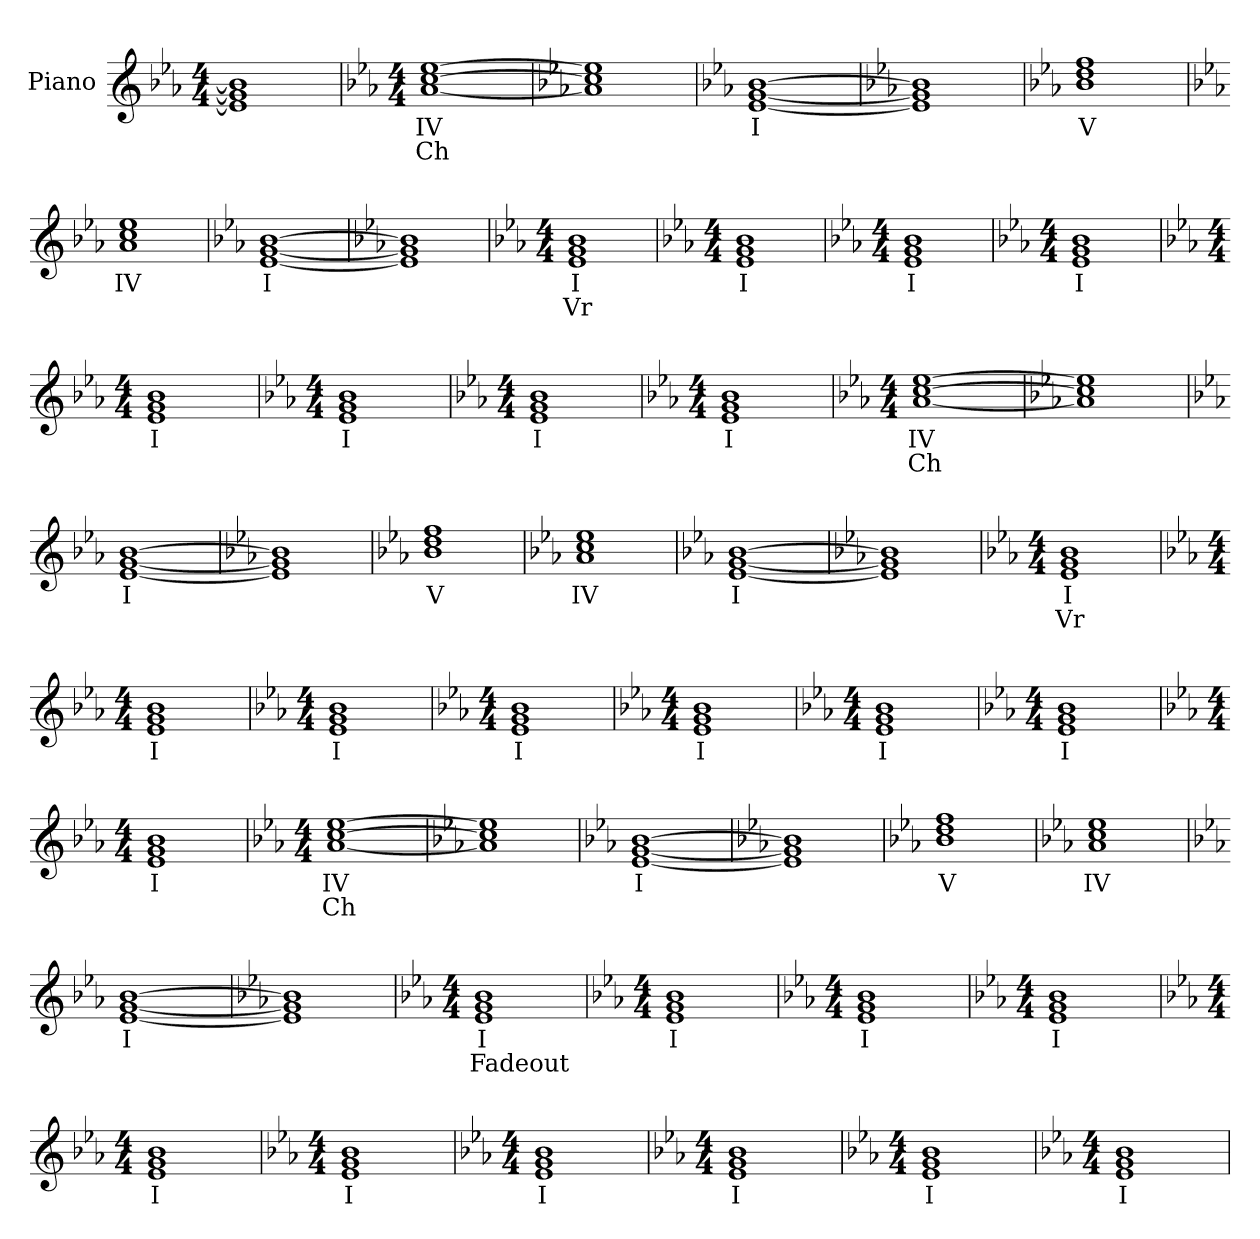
**kern	**text	**text
*part1	*part1	*part1
*staff1	*staff1	*staff1
*I"Piano	*	*
*I'Pno	*	*
*k[b-e-a-]	*	*
*E-:	*	*
*M4/4	*	*
=	=	=
1e-] 1g] 1b-]	.	.
=	=	=
*k[b-e-a-]	*	*
*E-:	*	*
*M4/4	*	*
[1a- [1cc [1ee-	IV	Ch
=	=	=
*k[b-e-a-]	*	*
*E-:	*	*
1a-] 1cc] 1ee-]	.	.
=	=	=
*k[b-e-a-]	*	*
*E-:	*	*
[1e- [1g [1b-	I	.
=	=	=
*k[b-e-a-]	*	*
*E-:	*	*
1e-] 1g] 1b-]	.	.
=	=	=
*k[b-e-a-]	*	*
*E-:	*	*
1b- 1dd 1ff	V	.
=	=	=
*k[b-e-a-]	*	*
*E-:	*	*
1a- 1cc 1ee-	IV	.
=	=	=
*k[b-e-a-]	*	*
*E-:	*	*
[1e- [1g [1b-	I	.
=	=	=
*k[b-e-a-]	*	*
*E-:	*	*
1e-] 1g] 1b-]	.	.
=	=	=
*k[b-e-a-]	*	*
*E-:	*	*
*M4/4	*	*
1e- 1g 1b-	I	Vr
=	=	=
*k[b-e-a-]	*	*
*E-:	*	*
*M4/4	*	*
1e- 1g 1b-	I	.
=	=	=
*k[b-e-a-]	*	*
*E-:	*	*
*M4/4	*	*
1e- 1g 1b-	I	.
=	=	=
*k[b-e-a-]	*	*
*E-:	*	*
*M4/4	*	*
1e- 1g 1b-	I	.
=	=	=
*k[b-e-a-]	*	*
*E-:	*	*
*M4/4	*	*
1e- 1g 1b-	I	.
=	=	=
*k[b-e-a-]	*	*
*E-:	*	*
*M4/4	*	*
1e- 1g 1b-	I	.
=	=	=
*k[b-e-a-]	*	*
*E-:	*	*
*M4/4	*	*
1e- 1g 1b-	I	.
=	=	=
*k[b-e-a-]	*	*
*E-:	*	*
*M4/4	*	*
1e- 1g 1b-	I	.
=	=	=
*k[b-e-a-]	*	*
*E-:	*	*
*M4/4	*	*
[1a- [1cc [1ee-	IV	Ch
=	=	=
*k[b-e-a-]	*	*
*E-:	*	*
1a-] 1cc] 1ee-]	.	.
=	=	=
*k[b-e-a-]	*	*
*E-:	*	*
[1e- [1g [1b-	I	.
=	=	=
*k[b-e-a-]	*	*
*E-:	*	*
1e-] 1g] 1b-]	.	.
=	=	=
*k[b-e-a-]	*	*
*E-:	*	*
1b- 1dd 1ff	V	.
=	=	=
*k[b-e-a-]	*	*
*E-:	*	*
1a- 1cc 1ee-	IV	.
=	=	=
*k[b-e-a-]	*	*
*E-:	*	*
[1e- [1g [1b-	I	.
=	=	=
*k[b-e-a-]	*	*
*E-:	*	*
1e-] 1g] 1b-]	.	.
=	=	=
*k[b-e-a-]	*	*
*E-:	*	*
*M4/4	*	*
1e- 1g 1b-	I	Vr
=	=	=
*k[b-e-a-]	*	*
*E-:	*	*
*M4/4	*	*
1e- 1g 1b-	I	.
=	=	=
*k[b-e-a-]	*	*
*E-:	*	*
*M4/4	*	*
1e- 1g 1b-	I	.
=	=	=
*k[b-e-a-]	*	*
*E-:	*	*
*M4/4	*	*
1e- 1g 1b-	I	.
=	=	=
*k[b-e-a-]	*	*
*E-:	*	*
*M4/4	*	*
1e- 1g 1b-	I	.
=	=	=
*k[b-e-a-]	*	*
*E-:	*	*
*M4/4	*	*
1e- 1g 1b-	I	.
=	=	=
*k[b-e-a-]	*	*
*E-:	*	*
*M4/4	*	*
1e- 1g 1b-	I	.
=	=	=
*k[b-e-a-]	*	*
*E-:	*	*
*M4/4	*	*
1e- 1g 1b-	I	.
=	=	=
*k[b-e-a-]	*	*
*E-:	*	*
*M4/4	*	*
[1a- [1cc [1ee-	IV	Ch
=	=	=
*k[b-e-a-]	*	*
*E-:	*	*
1a-] 1cc] 1ee-]	.	.
=	=	=
*k[b-e-a-]	*	*
*E-:	*	*
[1e- [1g [1b-	I	.
=	=	=
*k[b-e-a-]	*	*
*E-:	*	*
1e-] 1g] 1b-]	.	.
=	=	=
*k[b-e-a-]	*	*
*E-:	*	*
1b- 1dd 1ff	V	.
=	=	=
*k[b-e-a-]	*	*
*E-:	*	*
1a- 1cc 1ee-	IV	.
=	=	=
*k[b-e-a-]	*	*
*E-:	*	*
[1e- [1g [1b-	I	.
=	=	=
*k[b-e-a-]	*	*
*E-:	*	*
1e-] 1g] 1b-]	.	.
=	=	=
*k[b-e-a-]	*	*
*E-:	*	*
*M4/4	*	*
1e- 1g 1b-	I	Fadeout
=	=	=
*k[b-e-a-]	*	*
*E-:	*	*
*M4/4	*	*
1e- 1g 1b-	I	.
=	=	=
*k[b-e-a-]	*	*
*E-:	*	*
*M4/4	*	*
1e- 1g 1b-	I	.
=	=	=
*k[b-e-a-]	*	*
*E-:	*	*
*M4/4	*	*
1e- 1g 1b-	I	.
=	=	=
*k[b-e-a-]	*	*
*E-:	*	*
*M4/4	*	*
1e- 1g 1b-	I	.
=	=	=
*k[b-e-a-]	*	*
*E-:	*	*
*M4/4	*	*
1e- 1g 1b-	I	.
=	=	=
*k[b-e-a-]	*	*
*E-:	*	*
*M4/4	*	*
1e- 1g 1b-	I	.
=	=	=
*k[b-e-a-]	*	*
*E-:	*	*
*M4/4	*	*
1e- 1g 1b-	I	.
=	=	=
*k[b-e-a-]	*	*
*E-:	*	*
*M4/4	*	*
1e- 1g 1b-	I	.
=	=	=
*k[b-e-a-]	*	*
*E-:	*	*
*M4/4	*	*
1e- 1g 1b-	I	.
=	=	=
*-	*-	*-
